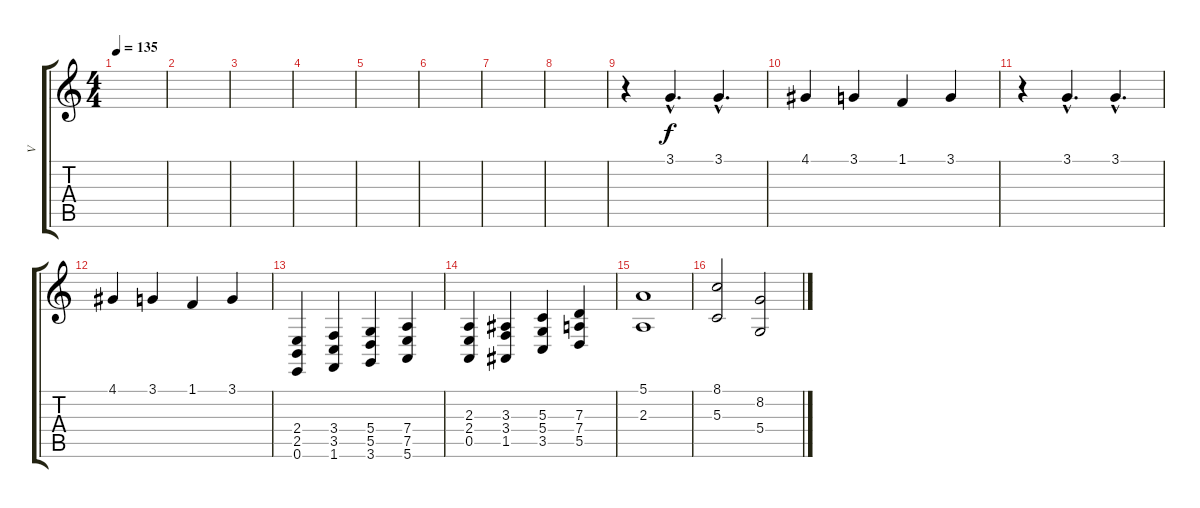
\track ("V" "V") {instrument accordion}
\staff {score tabs}
\tuning (E4 B3 G3 D3 A2 E2) {hide}
\ts (4 4)
\tempo 135
\clef g2
\ks c
|
|
|
|
|
|
|
|
r.4 3.1{hac}.4{d} 3.1{hac}.4{d} |
4.1.4 3.1.4 1.1.4 3.1.4 |
r.4 3.1{hac}.4{d} 3.1{hac}.4{d} |
4.1.4 3.1.4 1.1.4 3.1.4 |
(2.4 2.5 0.6).4 (3.4 3.5 1.6).4 (5.4 5.5 3.6).4 (7.4 7.5 5.6).4 |
(2.3 2.4 0.5).4 (3.3 3.4 1.5).4 (5.3 5.4 3.5).4 (7.3 7.4 5.5).4 |
(5.1 2.3).1 |
(8.1 5.3).2 (8.2 5.4).2
